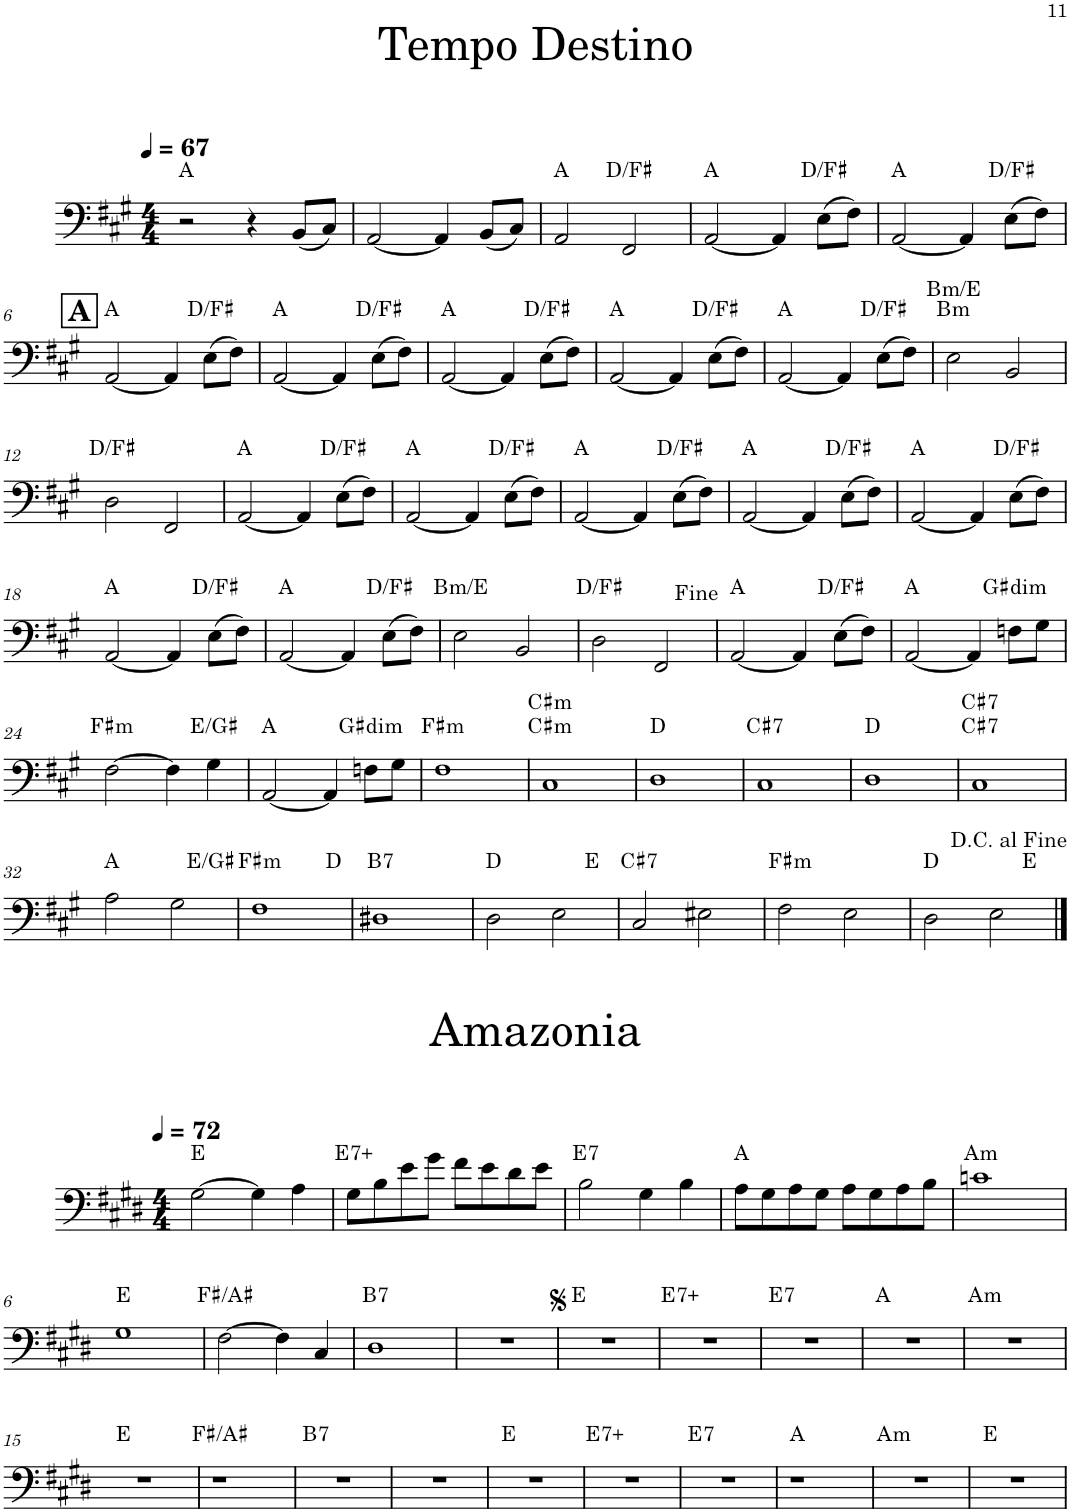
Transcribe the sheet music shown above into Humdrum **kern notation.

**kern	**harte
*part1	*part1
*staff1	*
*I"Bass Guitar	*
*I'B. Guit.	*
!!LO:PB:g=z
*clefF4	*
*Trd7c12	*
*k[f#c#g#]	*
*M4/4	*
*MM67	*
=1	=1
2r	A:maj
4r	.
(8BB/L	.
8C#/J)	.
=2	=2
[2AA/	.
4AA/]	.
(8BB/L	.
8C#/J)	.
=3	=3
2AA/	A:maj
2FF#/	D:maj/3
=4	=4
[2AA/	A:maj
4AA/]	.
(8E\L	D:maj/3
8F#\J)	.
=5	=5
[2AA/	A:maj
4AA/]	.
(8E\L	D:maj/3
8F#\J)	.
!!LO:LB:g=z
!!LO:REH:place=s1:a:B:cj:fs=14:t=A
=6	=6
[2AA/	A:maj
4AA/]	.
(8E\L	D:maj/3
8F#\J)	.
=7	=7
[2AA/	A:maj
4AA/]	.
(8E\L	D:maj/3
8F#\J)	.
=8	=8
[2AA/	A:maj
4AA/]	.
(8E\L	D:maj/3
8F#\J)	.
=9	=9
[2AA/	A:maj
4AA/]	.
(8E\L	D:maj/3
8F#\J)	.
=10	=10
[2AA/	A:maj
4AA/]	.
(8E\L	D:maj/3
8F#\J)	.
=11	=11
!	!LO:H:n=1:kt=m
!	!LO:H:n=2:kt=m
2E\	B:min B:min/4
2BB/	.
!!LO:LB:g=z
=12	=12
2D\	D:maj/3
2FF#/	.
=13	=13
[2AA/	A:maj
4AA/]	.
(8E\L	D:maj/3
8F#\J)	.
=14	=14
[2AA/	A:maj
4AA/]	.
(8E\L	D:maj/3
8F#\J)	.
=15	=15
[2AA/	A:maj
4AA/]	.
(8E\L	D:maj/3
8F#\J)	.
=16	=16
[2AA/	A:maj
4AA/]	.
(8E\L	D:maj/3
8F#\J)	.
=17	=17
[2AA/	A:maj
4AA/]	.
(8E\L	D:maj/3
8F#\J)	.
!!LO:LB:g=z
=18	=18
[2AA/	A:maj
4AA/]	.
(8E\L	D:maj/3
8F#\J)	.
=19	=19
[2AA/	A:maj
4AA/]	.
(8E\L	D:maj/3
8F#\J)	.
=20	=20
!	!LO:H:kt=m
2E\	B:min/4
2BB/	.
=21	=21
2D\	D:maj/3
2FF#/	.
=22	=22
[2AA/	A:maj
4AA/]	.
(8E\L	D:maj/3
8F#\J)	.
=23	=23
[2AA/	A:maj
4AA/]	.
!	!LO:H:kt=dim
8Fn\L	G#:dim
8G#\J	.
!!LO:LB:g=z
=24	=24
!	!LO:H:kt=m
[2F#\	F#:min
4F#\]	.
4G#\	E:maj/3
=25	=25
[2AA/	A:maj
4AA/]	.
!	!LO:H:kt=dim
8Fn\L	G#:dim
8G#\J	.
=26	=26
!	!LO:H:kt=m
1F#	F#:min
=27	=27
!	!LO:H:n=1:kt=m
!	!LO:H:n=2:kt=m
1C#	C#:min C#:min
=28	=28
1D	D:maj
=29	=29
!	!LO:H:kt=7
1C#	C#:7
=30	=30
1D	D:maj
=31	=31
!	!LO:H:n=1:kt=7
!	!LO:H:n=2:kt=7
1C#	C#:7 C#:7
!!LO:LB:g=z
=32	=32
*^	*
2A\	2.ryy	A:maj
2G#\	.	.
.	4ryy	E:maj/3
=33	=33	=33
!	!	!LO:H:kt=m
1F#	2.ryy	F#:min
.	4ryy	D:maj
=34	=34	=34
!	!	!LO:H:kt=7
*v	*v	*
1D#X	B:7
=35	=35
*^	*
2D\	2.ryy	D:maj
2E\	.	.
.	4ryy	E:maj
=36	=36	=36
!	!	!LO:H:kt=7
*v	*v	*
2C#/	C#:7
2E#X\	.
=37	=37
!	!LO:H:kt=m
2F#\	F#:min
2E\	.
=38	=38
*^	*
2D\	2.ryy	D:maj
2E\	.	.
.	4ryy	E:maj
*v	*v	*
!!LO:LB:g=z
==1	==1
*k[f#c#g#d#]	*
*M4/4	*
*MM72	*
[2G#\	E:maj
4G#\]	.
4A\	.
=2	=2
!	!LO:H:kt=7+
8G#\L	E:aug(b7)
8B\	.
8e\	.
8g#\J	.
8f#\L	.
8e\	.
8d#\	.
8e\J	.
=3	=3
!	!LO:H:kt=7
2B\	E:7
4G#\	.
4B\	.
=4	=4
8A\L	A:maj
8G#\	.
8A\	.
8G#\J	.
8A\L	.
8G#\	.
8A\	.
8B\J	.
=5	=5
!	!LO:H:kt=m
1cn	A:min
!!LO:LB:g=z
=6	=6
1G#	E:maj
=7	=7
[2F#\	F#:maj/3
4F#\]	.
4C#/	.
=8	=8
!	!LO:H:kt=7
1D#	B:7
=9	=9
1r	.
=10	=10
1r	E:maj
=11	=11
!	!LO:H:kt=7+
1r	E:aug(b7)
=12	=12
!	!LO:H:kt=7
1r	E:7
=13	=13
1r	A:maj
=14	=14
!	!LO:H:kt=m
1r	A:min
!!LO:LB:g=z
=15	=15
1r	E:maj
=16	=16
1r	F#:maj/3
=17	=17
!	!LO:H:kt=7
1r	B:7
=18	=18
1r	.
=19	=19
1r	E:maj
=20	=20
!	!LO:H:kt=7+
1r	E:aug(b7)
=21	=21
!	!LO:H:kt=7
1r	E:7
=22	=22
1r	A:maj
=23	=23
!	!LO:H:kt=m
1r	A:min
=24	=24
1r	E:maj
=	=
*-	*-
